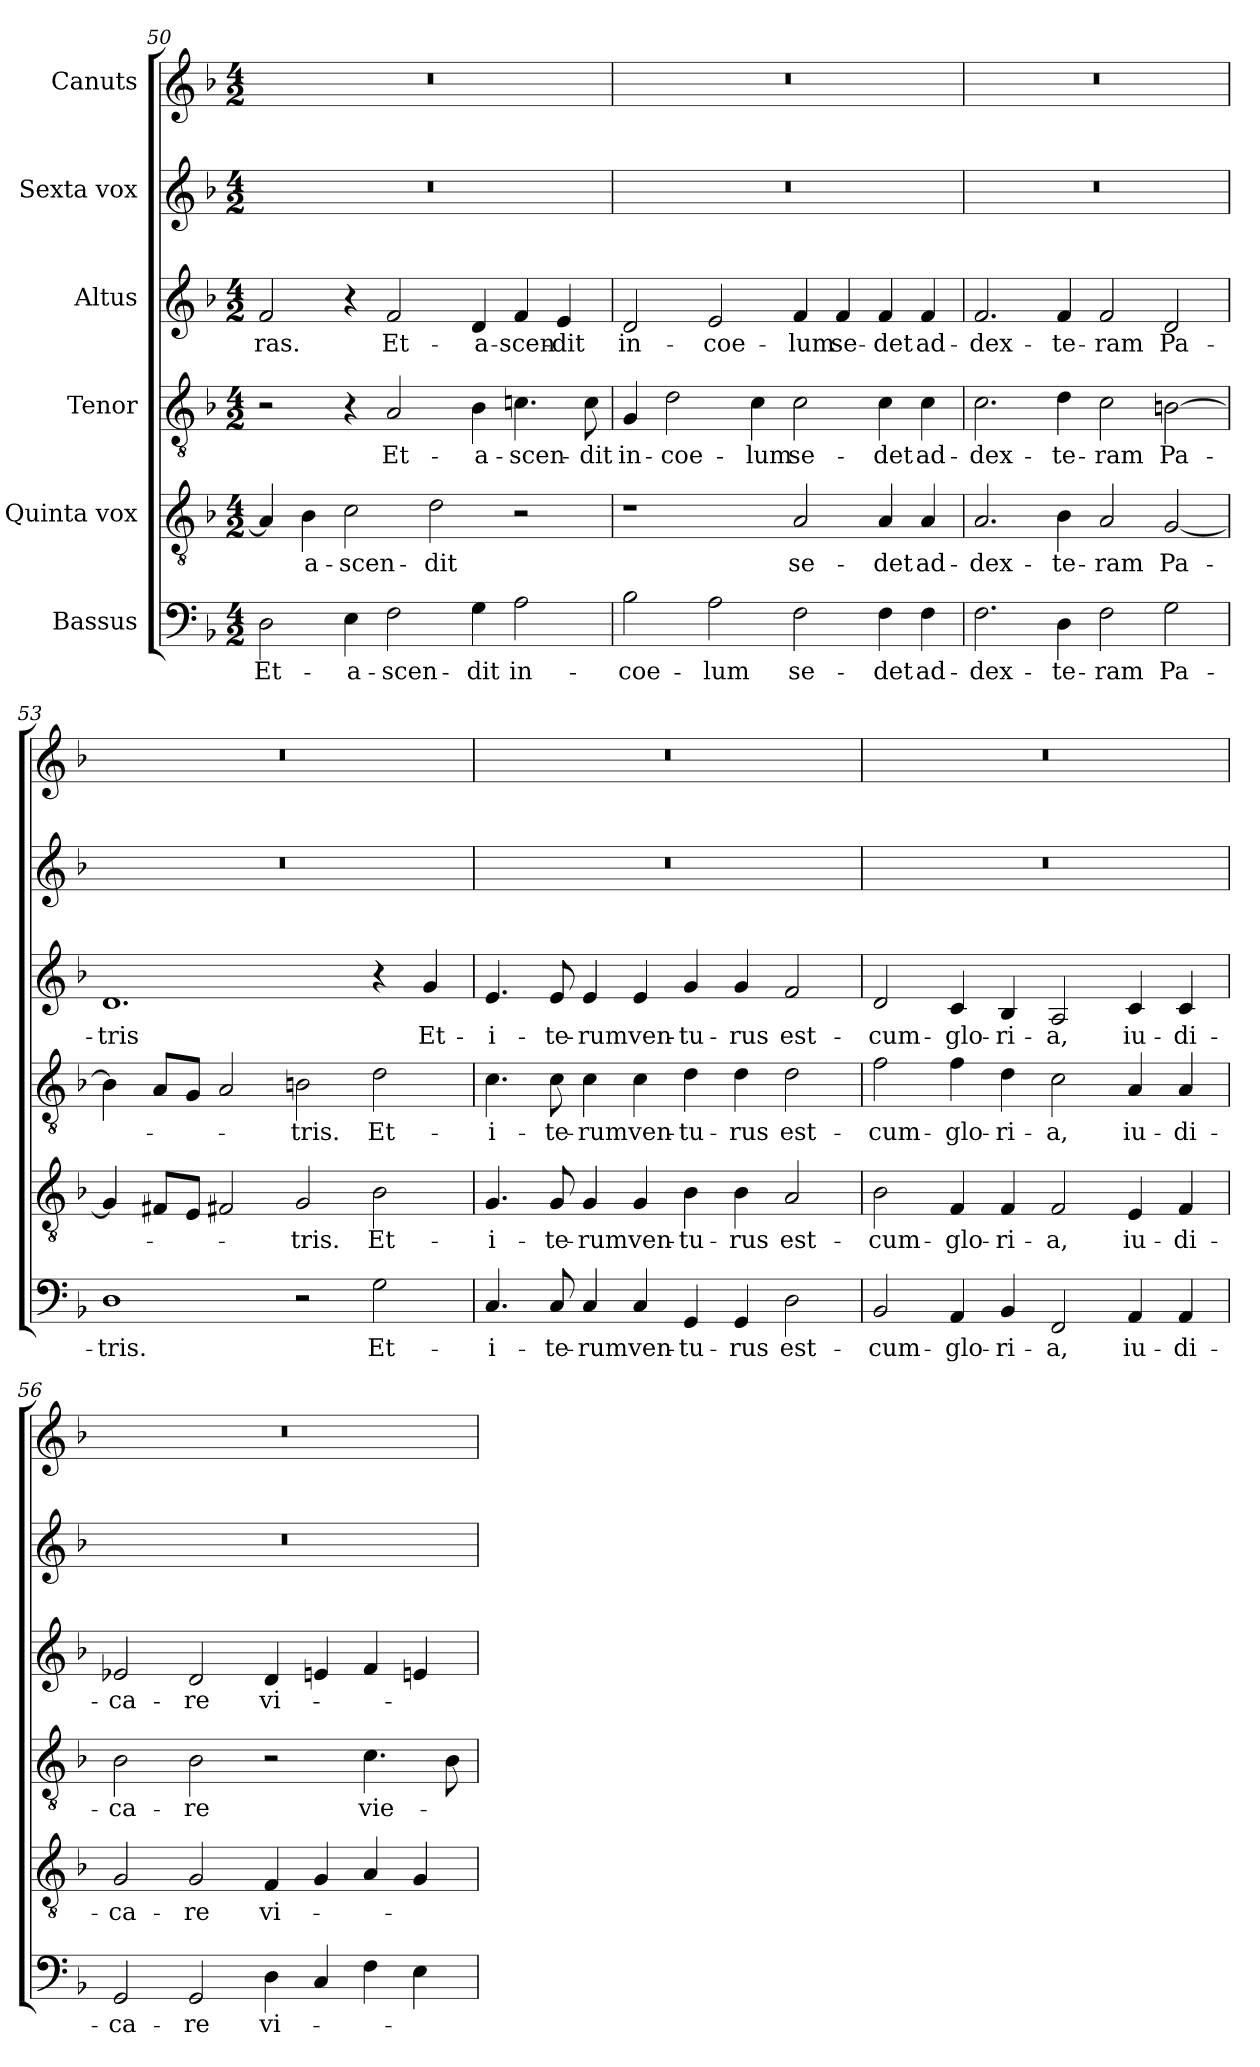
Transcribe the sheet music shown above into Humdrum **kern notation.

**kern	**text	**kern	**text	**kern	**text	**kern	**text	**kern	**kern
*part6	*part6	*part5	*part5	*part4	*part4	*part3	*part3	*part2	*part1
*staff6	*staff6	*staff5	*staff5	*staff4	*staff4	*staff3	*staff3	*staff2	*staff1
*I"Bassus	*	*I"Quinta vox	*	*I"Tenor	*	*I"Altus	*	*I"Sexta vox	*I"Canuts
*clefF4	*	*clefGv2	*	*clefGv2	*	*clefG2	*	*clefG2	*clefG2
*k[b-]	*	*k[b-]	*	*k[b-]	*	*k[b-]	*	*k[b-]	*k[b-]
*M4/2	*	*M4/2	*	*M4/2	*	*M4/2	*	*M4/2	*M4/2
=50	=50	=50	=50	=50	=50	=50	=50	=50	=50
2D\	Et-	4A/]	.	2r	.	2f/	-ras.	0r	0r
.	.	4B-\	a-	.	.	.	.	.	.
4E\	a-	2c\	-scen-	4r	.	4r	.	.	.
2F\	-scen-	.	.	2A/	Et-	2f/	Et-	.	.
.	.	2d\	-dit	.	.	.	.	.	.
4G\	-dit	.	.	4B-\	a-	4d/	a-	.	.
2A\	in-	2r	.	4.cn\	scen-	4f/	scen-	.	.
.	.	.	.	.	.	4e/	-dit	.	.
.	.	.	.	8c\	-dit	.	.	.	.
=51	=51	=51	=51	=51	=51	=51	=51	=51	=51
2B-\	coe-	1r	.	4G/	in-	2d/	in-	0r	0r
.	.	.	.	2d\	coe-	.	.	.	.
2A\	-lum	.	.	.	.	2e/	coe-	.	.
.	.	.	.	4c\	-lum	.	.	.	.
2F\	se-	2A/	se-	2c\	se-	4f/	-lum	.	.
.	.	.	.	.	.	4f/	se-	.	.
4F\	-det	4A/	-det	4c\	-det	4f/	-det	.	.
4F\	ad-	4A/	ad-	4c\	ad-	4f/	ad-	.	.
=52	=52	=52	=52	=52	=52	=52	=52	=52	=52
2.F\	dex-	2.A/	dex-	2.c\	dex-	2.f/	dex-	0r	0r
4D\	-te-	4B-\	-te-	4d\	-te-	4f/	-te-	.	.
2F\	-ram	2A/	-ram	2c\	-ram	2f/	-ram	.	.
2G\	Pa-	[2G/	Pa-	[2Bn\	Pa-	2d/	Pa-	.	.
=53	=53	=53	=53	=53	=53	=53	=53	=53	=53
1D\	-tris.	4G/]	.	4Bn\]	.	1.d/	-tris	0r	0r
.	.	8F#X/L	.	8A/L	.	.	.	.	.
.	.	8E/J	.	8G/J	.	.	.	.	.
.	.	2F#X/	.	2A/	.	.	.	.	.
2r	.	2G/	-tris.	2Bn\	-tris.	.	.	.	.
2G\	Et-	2B-\	Et-	2d\	Et-	4r	.	.	.
.	.	.	.	.	.	4g/	Et-	.	.
=54	=54	=54	=54	=54	=54	=54	=54	=54	=54
4.C/	i-	4.G/	i-	4.c\	i-	4.e/	i-	0r	0r
8C/	-te-	8G/	-te-	8c\	-te-	8e/	-te-	.	.
4C/	-rum	4G/	-rum	4c\	-rum	4e/	-rum	.	.
4C/	ven-	4G/	ven-	4c\	ven-	4e/	ven-	.	.
4GG/	-tu-	4B-\	-tu-	4d\	-tu-	4g/	-tu-	.	.
4GG/	-rus	4B-\	-rus	4d\	-rus	4g/	-rus	.	.
2D\	est-	2A/	est-	2d\	est-	2f/	est-	.	.
=55	=55	=55	=55	=55	=55	=55	=55	=55	=55
2BB-/	cum-	2B-\	cum-	2f\	cum-	2d/	cum-	0r	0r
4AA/	glo-	4F/	glo-	4f\	glo-	4c/	glo-	.	.
4BB-/	-ri-	4F/	-ri-	4d\	-ri-	4B-/	-ri-	.	.
2FF/	-a,	2F/	-a,	2c\	-a,	2A/	-a,	.	.
4AA/	iu-	4E/	iu-	4A/	iu-	4c/	iu-	.	.
4AA/	-di-	4F/	-di-	4A/	-di-	4c/	-di-	.	.
=56	=56	=56	=56	=56	=56	=56	=56	=56	=56
2GG/	-ca-	2G/	-ca-	2B-\	-ca-	2e-X/	-ca-	0r	0r
2GG/	-re	2G/	-re	2B-\	-re	2d/	-re	.	.
4D\	vi-	4F/	vi-	2r	.	4d/	vi-	.	.
4C/	.	4G/	.	.	.	4en/	.	.	.
4F\	.	4A/	.	4.c\	vie-	4f/	.	.	.
4E\	.	4G/	.	.	.	4en/	.	.	.
.	.	.	.	8B-\	.	.	.	.	.
=	=	=	=	=	=	=	=	=	=
*-	*-	*-	*-	*-	*-	*-	*-	*-	*-
